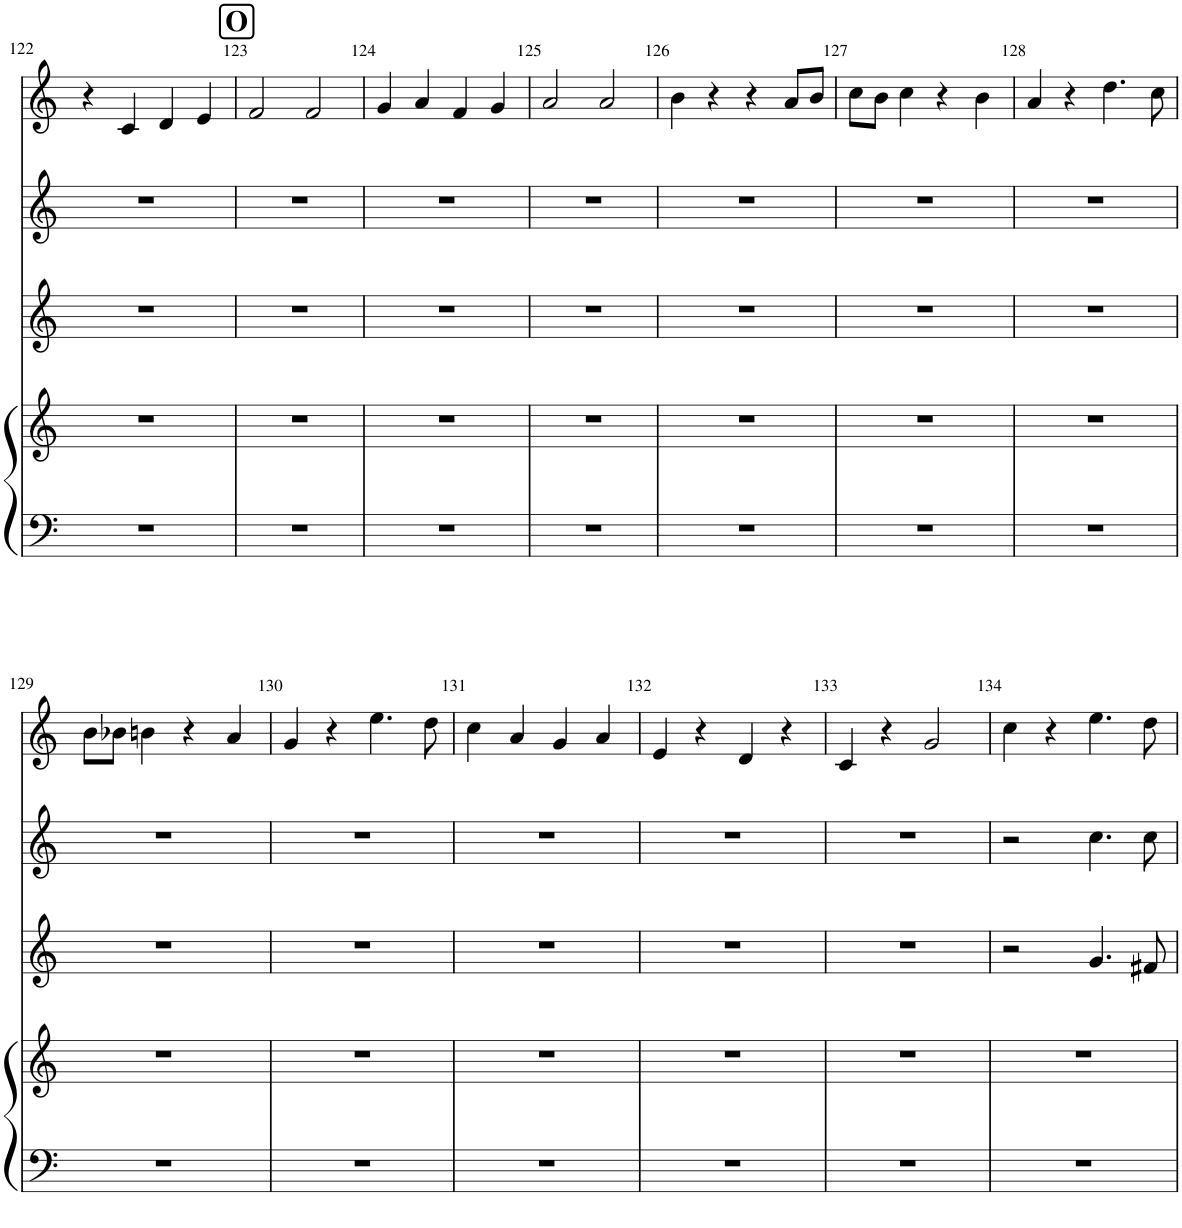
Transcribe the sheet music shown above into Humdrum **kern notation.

**kern	**kern	**kern	**kern	**kern
*part4	*part4	*part3	*part2	*part1
*staff5	*staff4	*staff3	*staff2	*staff1
*I"Piano	*	*I"Piano	*I"Piano	*I"Piano
*I'Pno	*	*I'Pno	*I'Pno	*I'Pno
!!LO:PB:g=z
*clefF4	*clefG2	*clefG2	*clefG2	*clefG2
*k[]	*k[]	*k[]	*k[]	*k[]
*M2/2	*M2/2	*M2/2	*M2/2	*M2/2
*met(c|)	*met(c|)	*met(c|)	*met(c|)	*met(c|)
=122	=122	=122	=122	=122
1r	1r	1r	1r	4r
.	.	.	.	4c/
.	.	.	.	4d/
.	.	.	.	4e/
!!LO:REH:place=s1:a:B:cj:fs=14:t=O
=123	=123	=123	=123	=123
1r	1r	1r	1r	2f/
.	.	.	.	2f/
=124	=124	=124	=124	=124
1r	1r	1r	1r	4g/
.	.	.	.	4a/
.	.	.	.	4f/
.	.	.	.	4g/
=125	=125	=125	=125	=125
1r	1r	1r	1r	2a/
.	.	.	.	2a/
=126	=126	=126	=126	=126
1r	1r	1r	1r	4b\
.	.	.	.	4r
.	.	.	.	4r
.	.	.	.	8a/L
.	.	.	.	8b/J
=127	=127	=127	=127	=127
1r	1r	1r	1r	8cc\L
.	.	.	.	8b\J
.	.	.	.	4cc\
.	.	.	.	4r
.	.	.	.	4b\
=128	=128	=128	=128	=128
1r	1r	1r	1r	4a/
.	.	.	.	4r
.	.	.	.	4.dd\
.	.	.	.	8cc\
!!LO:LB:g=z
=129	=129	=129	=129	=129
1r	1r	1r	1r	8b\L
.	.	.	.	8b-X\J
.	.	.	.	4bn\
.	.	.	.	4r
.	.	.	.	4a/
=130	=130	=130	=130	=130
1r	1r	1r	1r	4g/
.	.	.	.	4r
.	.	.	.	4.ee\
.	.	.	.	8dd\
=131	=131	=131	=131	=131
1r	1r	1r	1r	4cc\
.	.	.	.	4a/
.	.	.	.	4g/
.	.	.	.	4a/
=132	=132	=132	=132	=132
1r	1r	1r	1r	4e/
.	.	.	.	4r
.	.	.	.	4d/
.	.	.	.	4r
=133	=133	=133	=133	=133
1r	1r	1r	1r	4c/
.	.	.	.	4r
.	.	.	.	2g/
=134	=134	=134	=134	=134
1r	1r	2r	2r	4cc\
.	.	.	.	4r
.	.	4.g/	4.cc\	4.ee\
.	.	8f#X/	8cc\	8dd\
=	=	=	=	=
*-	*-	*-	*-	*-
